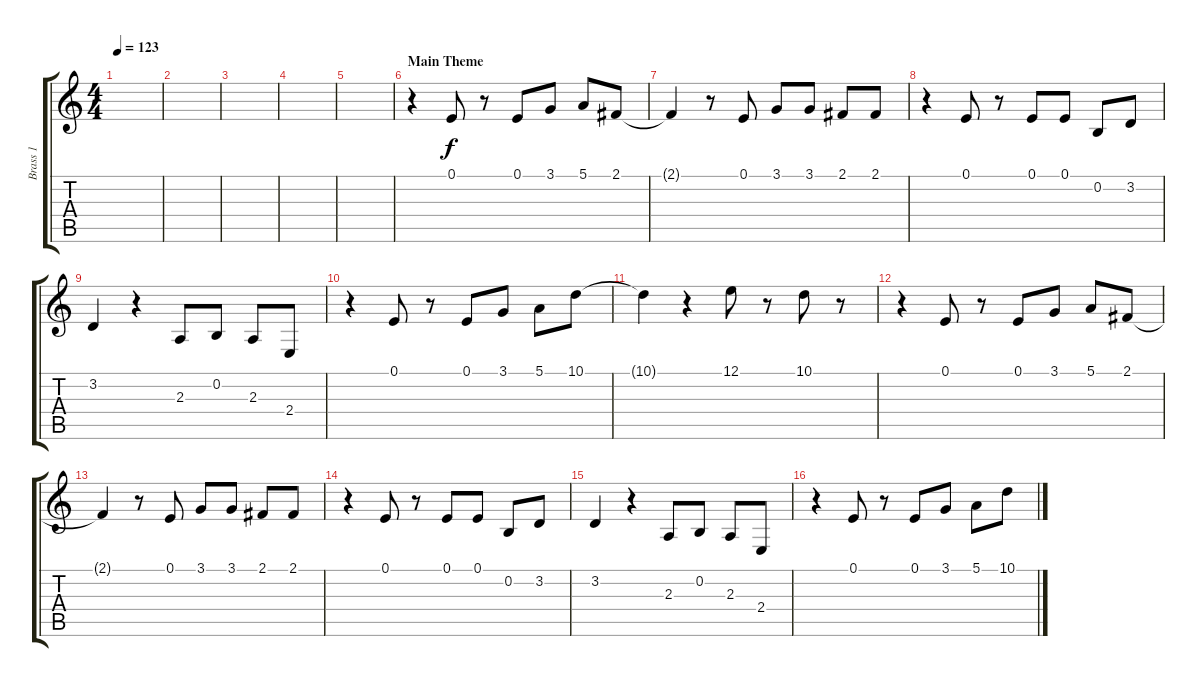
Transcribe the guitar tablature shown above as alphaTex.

\track ("Brass 1" "Brass 1") {instrument trumpet}
\staff {score tabs}
\tuning (E4 B3 G3 D3 A2 E2) {hide}
\ts (4 4)
\tempo 123
\clef g2
\ks c
|
|
|
|
|
\section ("" "Main Theme")
r.4 0.1.8 r.8 0.1.8 3.1.8 5.1.8 2.1.8 |
2.1{t}.4 r.8 0.1.8 3.1.8 3.1.8 2.1.8 2.1.8 |
r.4 0.1.8 r.8 0.1.8 0.1.8 0.2.8 3.2.8 |
3.2.4 r.4 2.3.8 0.2.8 2.3.8 2.4.8 |
r.4 0.1.8 r.8 0.1.8 3.1.8 5.1.8 10.1.8 |
10.1{t}.4 r.4 12.1.8 r.8 10.1.8 r.8 |
r.4 0.1.8 r.8 0.1.8 3.1.8 5.1.8 2.1.8 |
2.1{t}.4 r.8 0.1.8 3.1.8 3.1.8 2.1.8 2.1.8 |
r.4 0.1.8 r.8 0.1.8 0.1.8 0.2.8 3.2.8 |
3.2.4 r.4 2.3.8 0.2.8 2.3.8 2.4.8 |
r.4 0.1.8 r.8 0.1.8 3.1.8 5.1.8 10.1.8
